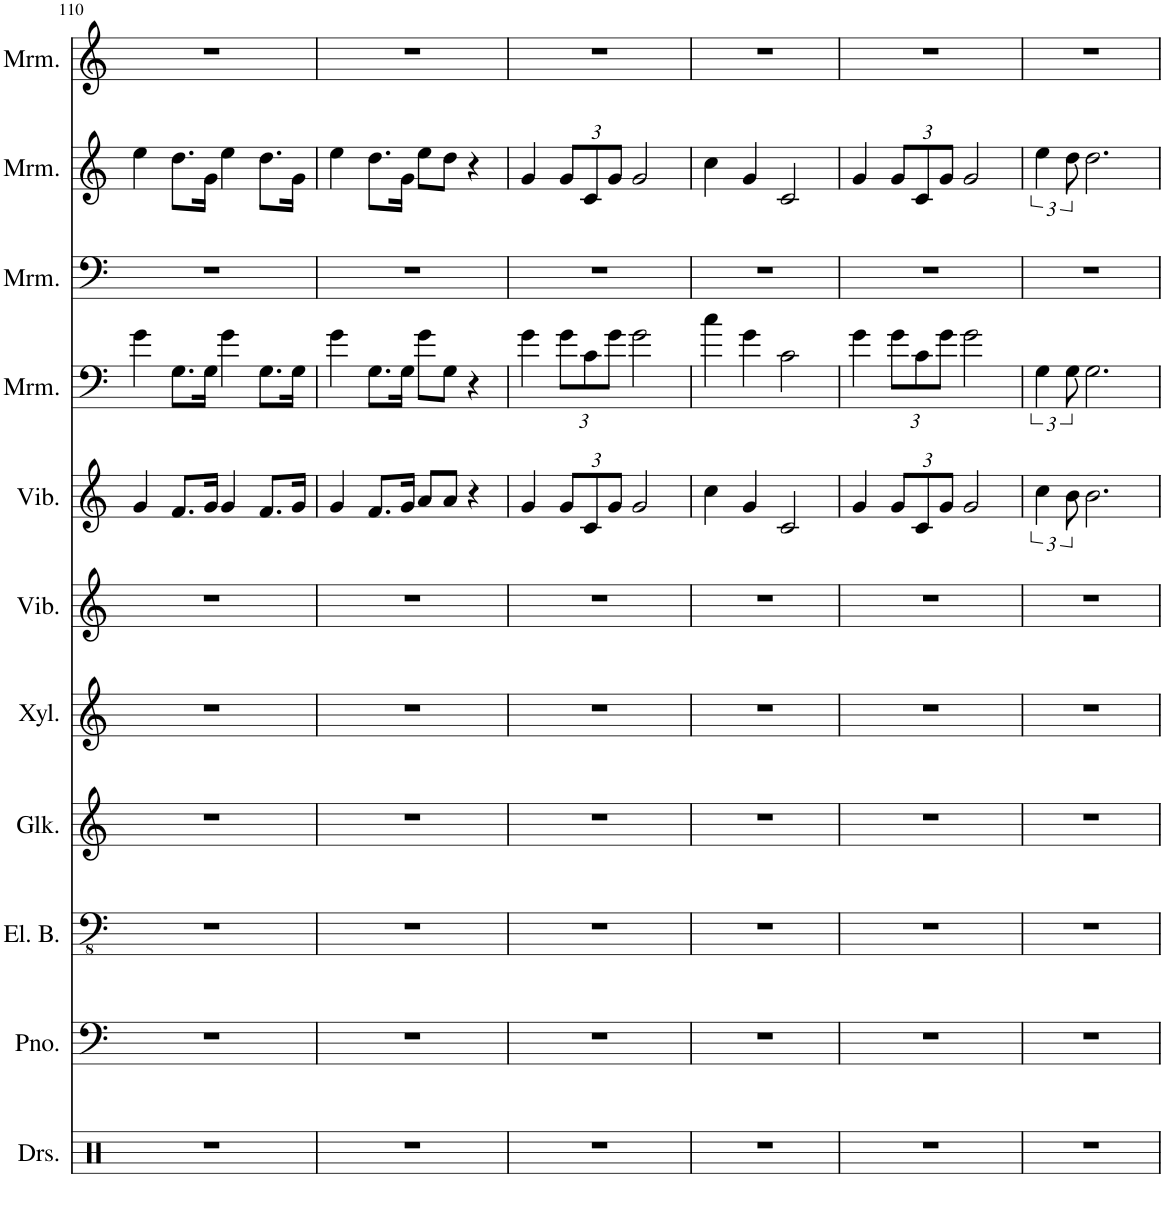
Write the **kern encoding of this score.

**kern	**kern	**kern	**kern	**kern	**kern	**kern	**kern	**kern	**kern	**kern
*part11	*part10	*part9	*part8	*part7	*part6	*part5	*part4	*part3	*part2	*part1
*staff11	*staff10	*staff9	*staff8	*staff7	*staff6	*staff5	*staff4	*staff3	*staff2	*staff1
*I"Drumset	*I"Piano	*I"Electric Bass	*I"Glockenspiel	*I"Xylophone	*I"Vibraphone	*I"Vibraphone	*I"Marimba	*I"Marimba	*I"Marimba	*I"Marimba
*I'Drs.	*I'Pno.	*I'El. B.	*I'Glk.	*I'Xyl.	*I'Vib.	*I'Vib.	*I'Mrm.	*I'Mrm.	*I'Mrm.	*I'Mrm.
!!LO:PB:g=z
*clefX	*clefF4	*clefFv4	*clefG2	*clefG2	*clefG2	*clefG2	*clefF4	*clefF4	*clefG2	*clefG2
*	*	*	*Trd-14c-24	*Trd-7c-12	*	*	*	*	*	*
*k[]	*k[]	*k[]	*k[]	*k[]	*k[]	*k[]	*k[]	*k[]	*k[]	*k[]
*M4/4	*M4/4	*M4/4	*M4/4	*M4/4	*M4/4	*M4/4	*M4/4	*M4/4	*M4/4	*M4/4
=110	=110	=110	=110	=110	=110	=110	=110	=110	=110	=110
1r	1r	1r	1r	1r	1r	4g/	4g\	1r	4ee\	1r
.	.	.	.	.	.	8.f/L	8.G\L	.	8.dd\L	.
.	.	.	.	.	.	16g/Jk	16G\Jk	.	16g\Jk	.
.	.	.	.	.	.	4g/	4g\	.	4ee\	.
.	.	.	.	.	.	8.f/L	8.G\L	.	8.dd\L	.
.	.	.	.	.	.	16g/Jk	16G\Jk	.	16g\Jk	.
=111	=111	=111	=111	=111	=111	=111	=111	=111	=111	=111
1r	1r	1r	1r	1r	1r	4g/	4g\	1r	4ee\	1r
.	.	.	.	.	.	8.f/L	8.G\L	.	8.dd\L	.
.	.	.	.	.	.	16g/Jk	16G\Jk	.	16g\Jk	.
.	.	.	.	.	.	8a/L	8g\L	.	8ee\L	.
.	.	.	.	.	.	8a/J	8G\J	.	8dd\J	.
.	.	.	.	.	.	4r	4r	.	4r	.
=112	=112	=112	=112	=112	=112	=112	=112	=112	=112	=112
1r	1r	1r	1r	1r	1r	4g/	4g\	1r	4g/	1r
*	*	*	*	*	*	*Xbrackettup	*Xbrackettup	*	*Xbrackettup	*
.	.	.	.	.	.	12g/L	12g\L	.	12g/L	.
.	.	.	.	.	.	12c/	12c\	.	12c/	.
.	.	.	.	.	.	12g/J	12g\J	.	12g/J	.
.	.	.	.	.	.	2g/	2g\	.	2g/	.
=113	=113	=113	=113	=113	=113	=113	=113	=113	=113	=113
1r	1r	1r	1r	1r	1r	4cc\	4cc\	1r	4cc\	1r
.	.	.	.	.	.	4g/	4g\	.	4g/	.
.	.	.	.	.	.	2c/	2c\	.	2c/	.
=114	=114	=114	=114	=114	=114	=114	=114	=114	=114	=114
1r	1r	1r	1r	1r	1r	4g/	4g\	1r	4g/	1r
.	.	.	.	.	.	12g/L	12g\L	.	12g/L	.
.	.	.	.	.	.	12c/	12c\	.	12c/	.
.	.	.	.	.	.	12g/J	12g\J	.	12g/J	.
.	.	.	.	.	.	2g/	2g\	.	2g/	.
=115	=115	=115	=115	=115	=115	=115	=115	=115	=115	=115
*	*	*	*	*	*	*brackettup	*brackettup	*	*brackettup	*
1r	1r	1r	1r	1r	1r	6cc\	6G\	1r	6ee\	1r
.	.	.	.	.	.	12b\	12G\	.	12dd\	.
.	.	.	.	.	.	2.b\	2.G\	.	2.dd\	.
=	=	=	=	=	=	=	=	=	=	=
*-	*-	*-	*-	*-	*-	*-	*-	*-	*-	*-
